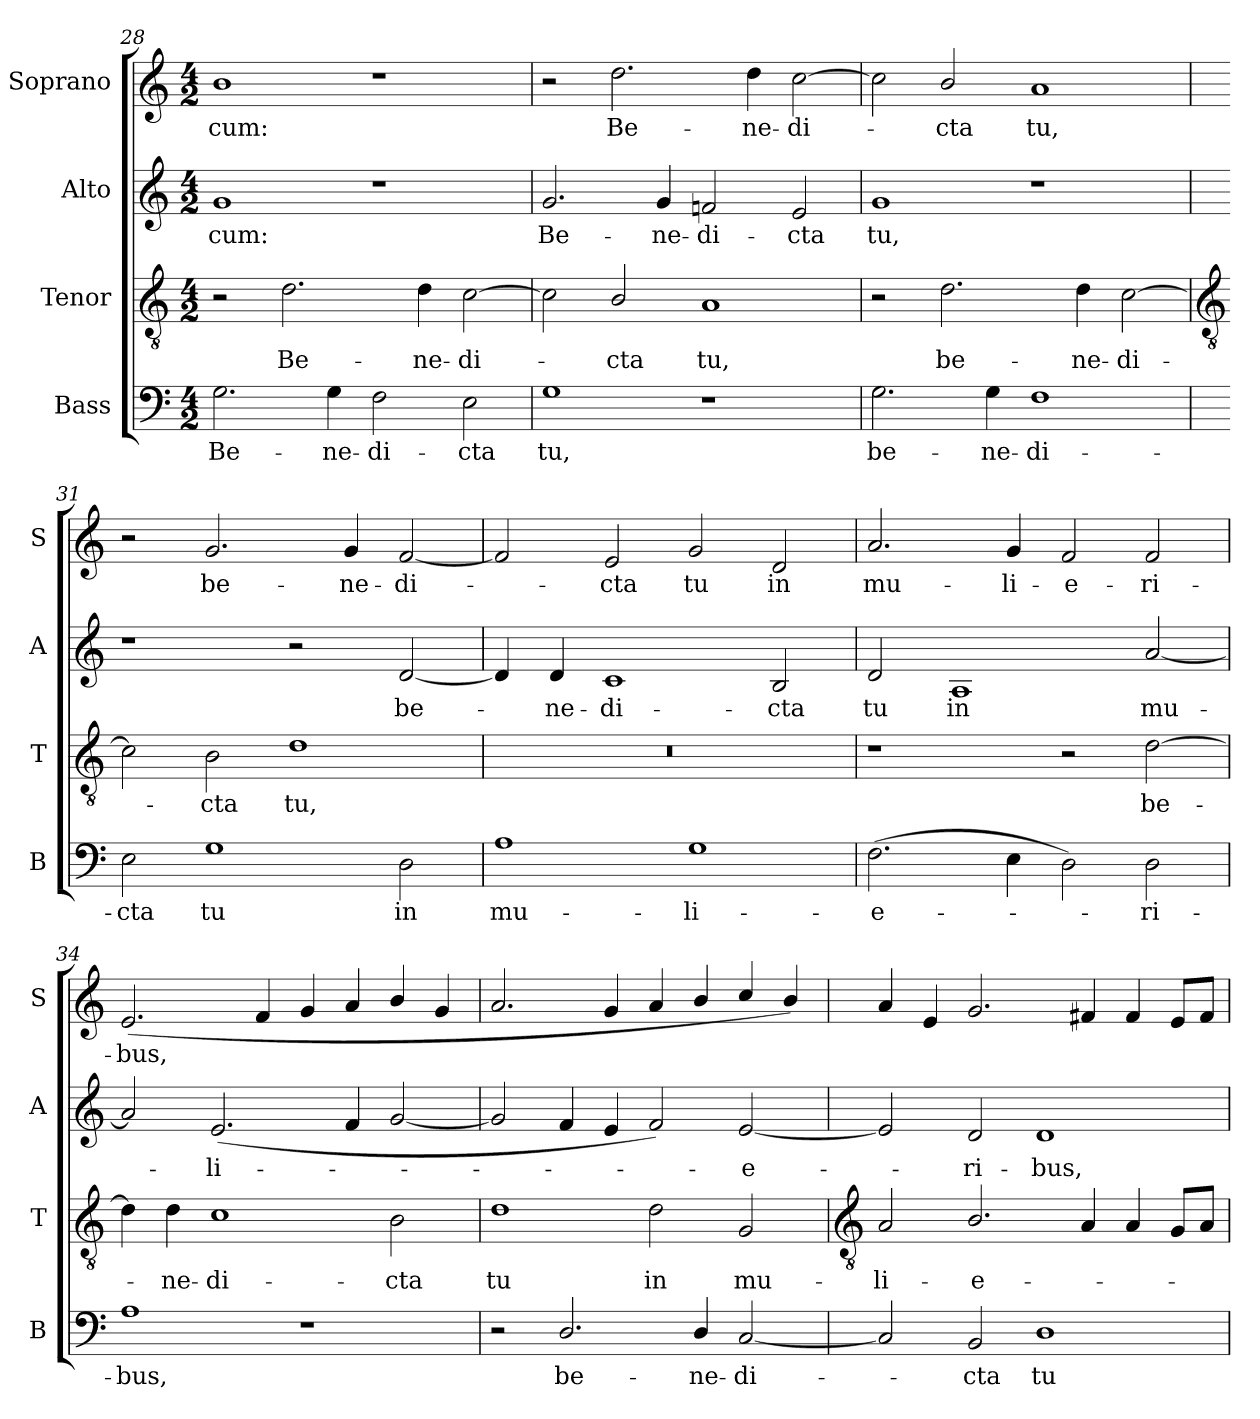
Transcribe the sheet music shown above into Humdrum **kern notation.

**kern	**text	**kern	**text	**kern	**text	**kern	**text
*part4	*part4	*part3	*part3	*part2	*part2	*part1	*part1
*staff4	*staff4	*staff3	*staff3	*staff2	*staff2	*staff1	*staff1
*I"Bass	*	*I"Tenor	*	*I"Alto	*	*I"Soprano	*
*I'B	*	*I'T	*	*I'A	*	*I'S	*
*clefF4	*	*clefGv2	*	*clefG2	*	*clefG2	*
*k[]	*	*k[]	*	*k[]	*	*k[]	*
*C:	*	*C:	*	*C:	*	*C:	*
*M4/2	*	*M4/2	*	*M4/2	*	*M4/2	*
=28	=28	=28	=28	=28	=28	=28	=28
!	!LO:LY:b	!	!	!	!LO:LY:b	!	!LO:LY:b
2.G	Be-	2r	.	1g	cum:	1b	-cum:
!	!	!	!LO:LY:b	!	!	!	!
.	.	2.d	Be-	.	.	.	.
!	!LO:LY:b	!	!	!	!	!	!
4G	-ne-	.	.	.	.	.	.
!	!LO:LY:b	!	!	!	!	!	!
2F	-di-	.	.	1r	.	1r	.
!	!	!	!LO:LY:b	!	!	!	!
.	.	4d	-ne-	.	.	.	.
!	!LO:LY:b	!	!LO:LY:b	!	!	!	!
2E	-cta	[2c	-di-	.	.	.	.
=29	=29	=29	=29	=29	=29	=29	=29
!	!LO:LY:b	!	!	!	!LO:LY:b	!	!
1G	tu,	2c]	.	2.g	Be-	2r	.
!	!	!	!LO:LY:b	!	!	!	!LO:LY:b
.	.	2B/	cta	.	.	2.dd	Be-
!	!	!	!	!	!LO:LY:b	!	!
.	.	.	.	4g	-ne-	.	.
!	!	!	!LO:LY:b	!	!LO:LY:b	!	!
1r	.	1A	tu,	2fn	-di-	.	.
!	!	!	!	!	!	!	!LO:LY:b
.	.	.	.	.	.	4dd	-ne-
!	!	!	!	!	!LO:LY:b	!	!LO:LY:b
.	.	.	.	2e	-cta	[2cc	-di-
=30	=30	=30	=30	=30	=30	=30	=30
!	!LO:LY:b	!	!	!	!LO:LY:b	!	!
2.G	be-	2r	.	1g	tu,	2cc]	.
!	!	!	!LO:LY:b	!	!	!	!LO:LY:b
.	.	2.d	be-	.	.	2b/	cta
!	!LO:LY:b	!	!	!	!	!	!
4G	-ne-	.	.	.	.	.	.
!	!LO:LY:b	!	!	!	!	!	!LO:LY:b
1F	-di-	.	.	1r	.	1a	tu,
!	!	!	!LO:LY:b	!	!	!	!
.	.	4d	-ne-	.	.	.	.
!	!	!	!LO:LY:b	!	!	!	!
.	.	[2c	-di-	.	.	.	.
!!LO:LB:g=z
=31	=31	=31	=31	=31	=31	=31	=31
*	*	*clefGv2	*	*	*	*	*
!	!LO:LY:b	!	!	!	!	!	!
2E	-cta	2c]	.	1r	.	2r	.
!	!LO:LY:b	!	!LO:LY:b	!	!	!	!LO:LY:b
1G	tu	2B	cta	.	.	2.g	be-
!	!	!	!LO:LY:b	!	!	!	!
.	.	1d	tu,	2r	.	.	.
!	!	!	!	!	!	!	!LO:LY:b
.	.	.	.	.	.	4g	-ne-
!	!LO:LY:b	!	!	!	!LO:LY:b	!	!LO:LY:b
2D	in	.	.	[2d	be-	[2f	-di-
=32	=32	=32	=32	=32	=32	=32	=32
!	!LO:LY:b	!	!	!	!	!	!
1A	mu-	0r	.	4d]	.	2f]	.
!	!	!	!	!	!LO:LY:b	!	!
.	.	.	.	4d	ne-	.	.
!	!	!	!	!	!LO:LY:b	!	!LO:LY:b
.	.	.	.	1c	-di-	2e	cta
!	!LO:LY:b	!	!	!	!	!	!LO:LY:b
1G	-li-	.	.	.	.	2g	tu
!	!	!	!	!	!LO:LY:b	!	!LO:LY:b
.	.	.	.	2B	-cta	2d	in
=33	=33	=33	=33	=33	=33	=33	=33
!	!LO:LY:b	!	!	!	!LO:LY:b	!	!LO:LY:b
(>2.F	-e-	1r	.	2d	tu	2.a	mu-
!	!	!	!	!	!LO:LY:b	!	!
.	.	.	.	1A	in	.	.
!	!	!	!	!	!	!	!LO:LY:b
4E	.	.	.	.	.	4g	-li-
!	!	!	!	!	!	!	!LO:LY:b
2D)	.	2r	.	.	.	2f	-e-
!	!LO:LY:b	!	!LO:LY:b	!	!LO:LY:b	!	!LO:LY:b
2D	ri-	[2d	be-	[2a	mu-	2f	-ri-
=34	=34	=34	=34	=34	=34	=34	=34
!	!LO:LY:b	!	!	!	!	!	!LO:LY:b
1A	-bus,	4d]	.	2a]	.	(<2.e	-bus,
!	!	!	!LO:LY:b	!	!	!	!
.	.	4d	ne-	.	.	.	.
!	!	!	!LO:LY:b	!	!LO:LY:b	!	!
.	.	1c	-di-	(<2.e	li-	.	.
.	.	.	.	.	.	4f	.
1r	.	.	.	.	.	4g	.
.	.	.	.	4f	.	4a	.
!	!	!	!LO:LY:b	!	!	!	!
.	.	2B	-cta	[2g	.	4b/	.
.	.	.	.	.	.	4g	.
=35	=35	=35	=35	=35	=35	=35	=35
!	!	!	!LO:LY:b	!	!	!	!
2r	.	1d	tu	2g]	.	2.a	.
!	!LO:LY:b	!	!	!	!	!	!
2.D/	be-	.	.	4f	.	.	.
.	.	.	.	4e	.	4g	.
!	!	!	!LO:LY:b	!	!	!	!
.	.	2d	in	2f)	.	4a	.
!	!LO:LY:b	!	!	!	!	!	!
4D/	-ne-	.	.	.	.	4b/	.
!	!LO:LY:b	!	!LO:LY:b	!	!LO:LY:b	!	!
[2C	-di-	2G	mu-	[2e	e-	4cc/	.
.	.	.	.	.	.	4b/)	.
!!LO:LB:g=z
=36	=36	=36	=36	=36	=36	=36	=36
*	*	*clefGv2	*	*	*	*	*
!	!	!	!LO:LY:b	!	!	!	!
2C]	.	2A	-li-	2e]	.	4a	.
.	.	.	.	.	.	4e	.
!	!LO:LY:b	!	!LO:LY:b	!	!LO:LY:b	!	!
2BB	cta	2.B/	-e-	2d	ri-	2.g	.
!	!LO:LY:b	!	!	!	!LO:LY:b	!	!
1D	tu	.	.	1d	-bus,	.	.
.	.	4A	.	.	.	4f#X	.
.	.	4A	.	.	.	4f#	.
.	.	8GL	.	.	.	8eL	.
.	.	8AJ	.	.	.	8f#J	.
=	=	=	=	=	=	=	=
*-	*-	*-	*-	*-	*-	*-	*-
